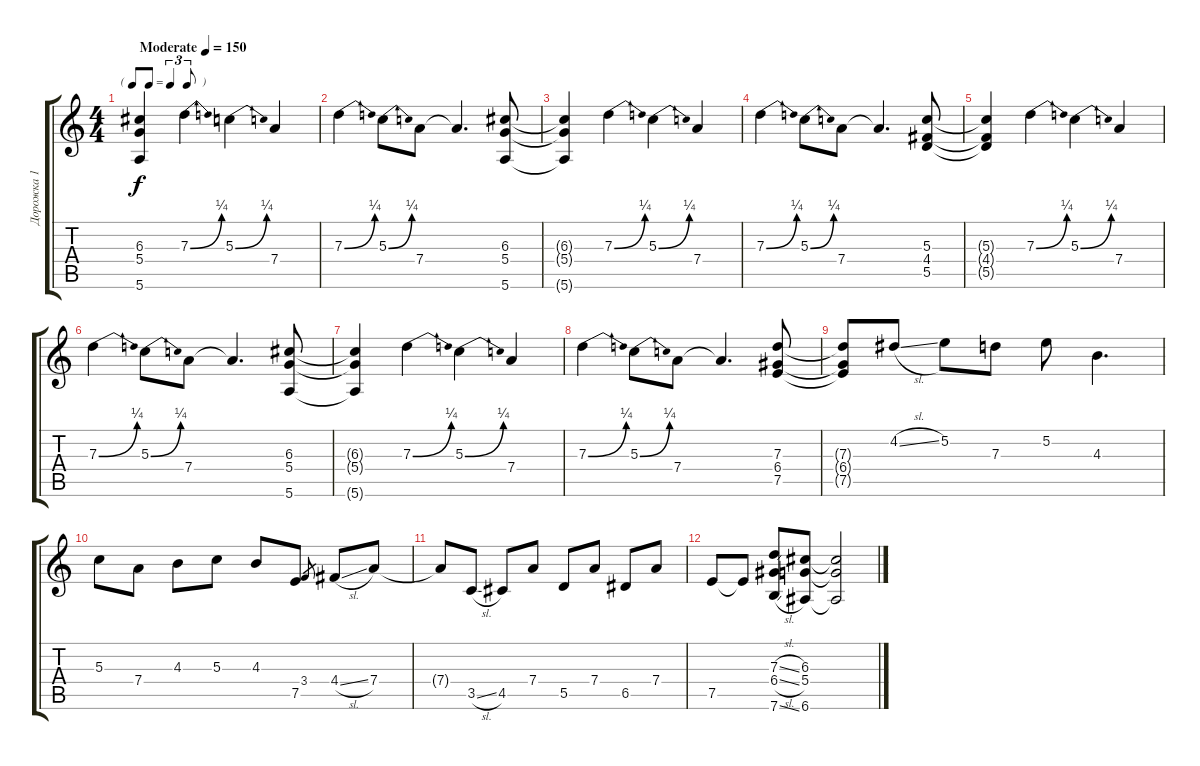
\track ("Дорожка 1" "Дорожка 1") {instrument acousticguitarsteel}
\staff {score tabs}
\tuning (E4 B3 G3 D3 A2 E2) {hide}
\ts (4 4)
\tf triplet8th
\tempo (150 "Moderate")
\clef g2
\ks c
(6.3 5.4 5.6).4{dy f instrument acousticguitarsteel} 7.3{be (bend 0 0 60 1)}.4 5.3{be (bend 0 0 60 1)}.4 7.4.4 |
7.3{be (bend 0 0 60 1)}.4 5.3{be (bend 0 0 60 1)}.8 7.4.8 7.4{t}.4{d} (6.3 5.4 5.6).8 |
(6.3{t} 5.4{t} 5.6{t}).4 7.3{be (bend 0 0 60 1)}.4 5.3{be (bend 0 0 60 1)}.4 7.4.4 |
7.3{be (bend 0 0 60 1)}.4 5.3{be (bend 0 0 60 1)}.8 7.4.8 7.4{t}.4{d} (5.3 4.4 5.5).8 |
(5.3{t} 4.4{t} 5.5{t}).4 7.3{be (bend 0 0 60 1)}.4 5.3{be (bend 0 0 60 1)}.4 7.4.4 |
7.3{be (bend 0 0 60 1)}.4 5.3{be (bend 0 0 60 1)}.8 7.4.8 7.4{t}.4{d} (6.3 5.4 5.6).8 |
(6.3{t} 5.4{t} 5.6{t}).4 7.3{be (bend 0 0 60 1)}.4 5.3{be (bend 0 0 60 1)}.4 7.4.4 |
7.3{be (bend 0 0 60 1)}.4 5.3{be (bend 0 0 60 1)}.8 7.4.8 7.4{t}.4{d} (7.3 6.4 7.5).8 |
(7.3{t} 6.4{t} 7.5{t}).8 4.2{sl}.8 5.2.8 7.3.8 5.2.8 4.3.4{d} |
5.3.8 7.4.8 4.3.8 5.3.8 4.3.8 7.5.8 3.4.8{gr} 4.4{sl}.8 7.4.8 |
7.4{t}.8 3.5{sl}.8 4.5.8 7.4.8 5.5.8 7.4.8 6.5.8 7.4.8 |
7.5.8 7.5{t}.8 (7.3{sl} 6.4{sl} 7.6{sl}).8 (6.3 5.4 6.6).8 (6.3{t} 5.4{t} 6.6{t}).2
